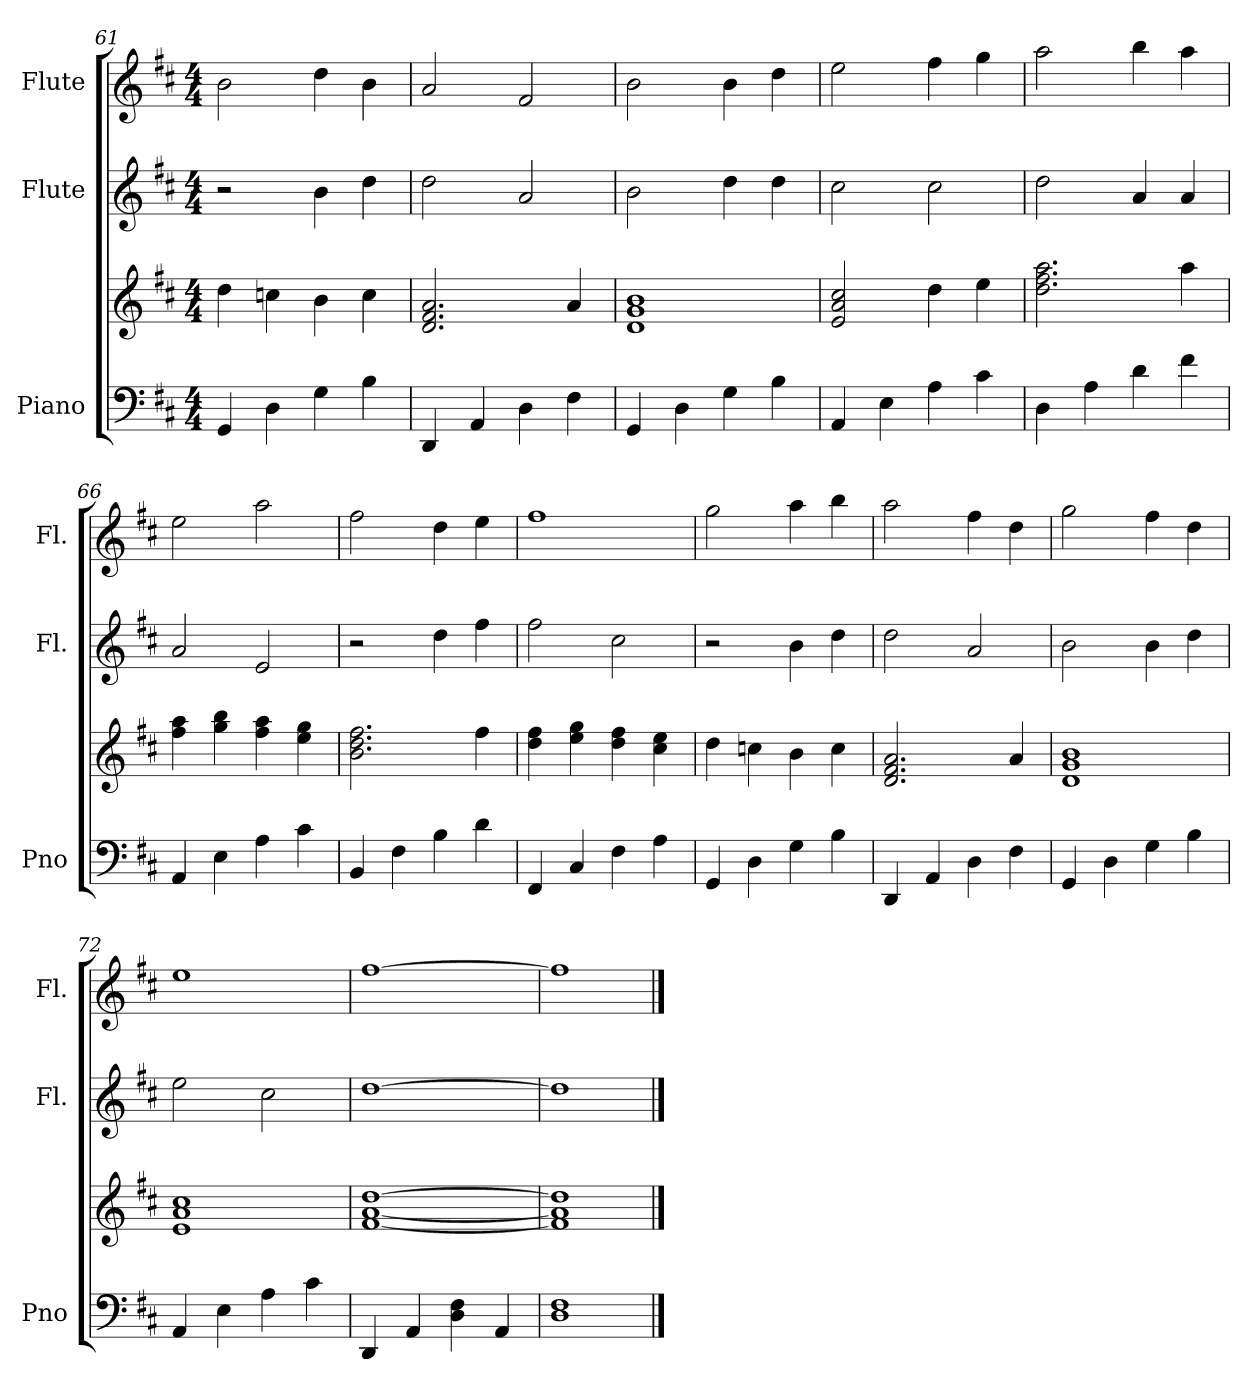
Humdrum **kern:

**kern	**kern	**kern	**kern
*part3	*part3	*part2	*part1
*staff4	*staff3	*staff2	*staff1
*I"Piano	*	*I"Flute	*I"Flute
*I'Pno	*	*I'Fl.	*I'Fl.
*clefF4	*clefG2	*clefG2	*clefG2
*k[f#c#]	*k[f#c#]	*k[f#c#]	*k[f#c#]
*M4/4	*M4/4	*M4/4	*M4/4
=61	=61	=61	=61
4GG/	4dd\	2r	2b\
4D\	4ccn\	.	.
4G\	4b\	4b\	4dd\
4B\	4cc\	4dd\	4b\
=62	=62	=62	=62
4DD/	2.d/ 2.f#/ 2.a/	2dd\	2a/
4AA/	.	.	.
4D\	.	2a/	2f#/
4F#\	4a/	.	.
=63	=63	=63	=63
4GG/	1d 1g 1b	2b\	2b\
4D\	.	.	.
4G\	.	4dd\	4b\
4B\	.	4dd\	4dd\
=64	=64	=64	=64
4AA/	2e/ 2a/ 2cc#/	2cc#\	2ee\
4E\	.	.	.
4A\	4dd\	2cc#\	4ff#\
4c#\	4ee\	.	4gg\
=65	=65	=65	=65
4D\	2.dd\ 2.ff#\ 2.aa\	2dd\	2aa\
4A\	.	.	.
4d\	.	4a/	4bb\
4f#\	4aa\	4a/	4aa\
=66	=66	=66	=66
4AA/	4ff#\ 4aa\	2a/	2ee\
4E\	4gg\ 4bb\	.	.
4A\	4ff#\ 4aa\	2e/	2aa\
4c#\	4ee\ 4gg\	.	.
=67	=67	=67	=67
4BB/	2.b\ 2.dd\ 2.ff#\	2r	2ff#\
4F#\	.	.	.
4B\	.	4dd\	4dd\
4d\	4ff#\	4ff#\	4ee\
!!LO:LB:g=z
=68	=68	=68	=68
4FF#/	4dd\ 4ff#\	2ff#\	1ff#
4C#/	4ee\ 4gg\	.	.
4F#\	4dd\ 4ff#\	2cc#\	.
4A\	4cc#\ 4ee\	.	.
=69	=69	=69	=69
4GG/	4dd\	2r	2gg\
4D\	4ccn\	.	.
4G\	4b\	4b\	4aa\
4B\	4cc\	4dd\	4bb\
=70	=70	=70	=70
4DD/	2.d/ 2.f#/ 2.a/	2dd\	2aa\
4AA/	.	.	.
4D\	.	2a/	4ff#\
4F#\	4a/	.	4dd\
=71	=71	=71	=71
4GG/	1d 1g 1b	2b\	2gg\
4D\	.	.	.
4G\	.	4b\	4ff#\
4B\	.	4dd\	4dd\
=72	=72	=72	=72
4AA/	1e 1a 1cc#	2ee\	1ee
4E\	.	.	.
4A\	.	2cc#\	.
4c#\	.	.	.
=73	=73	=73	=73
4DD/	[1f# [1a [1dd	[1dd	[1ff#
4AA/	.	.	.
4D\ 4F#\	.	.	.
4AA/	.	.	.
=74	=74	=74	=74
1D 1F#	1f#] 1a] 1dd]	1dd]	1ff#]
==	==	==	==
*-	*-	*-	*-
